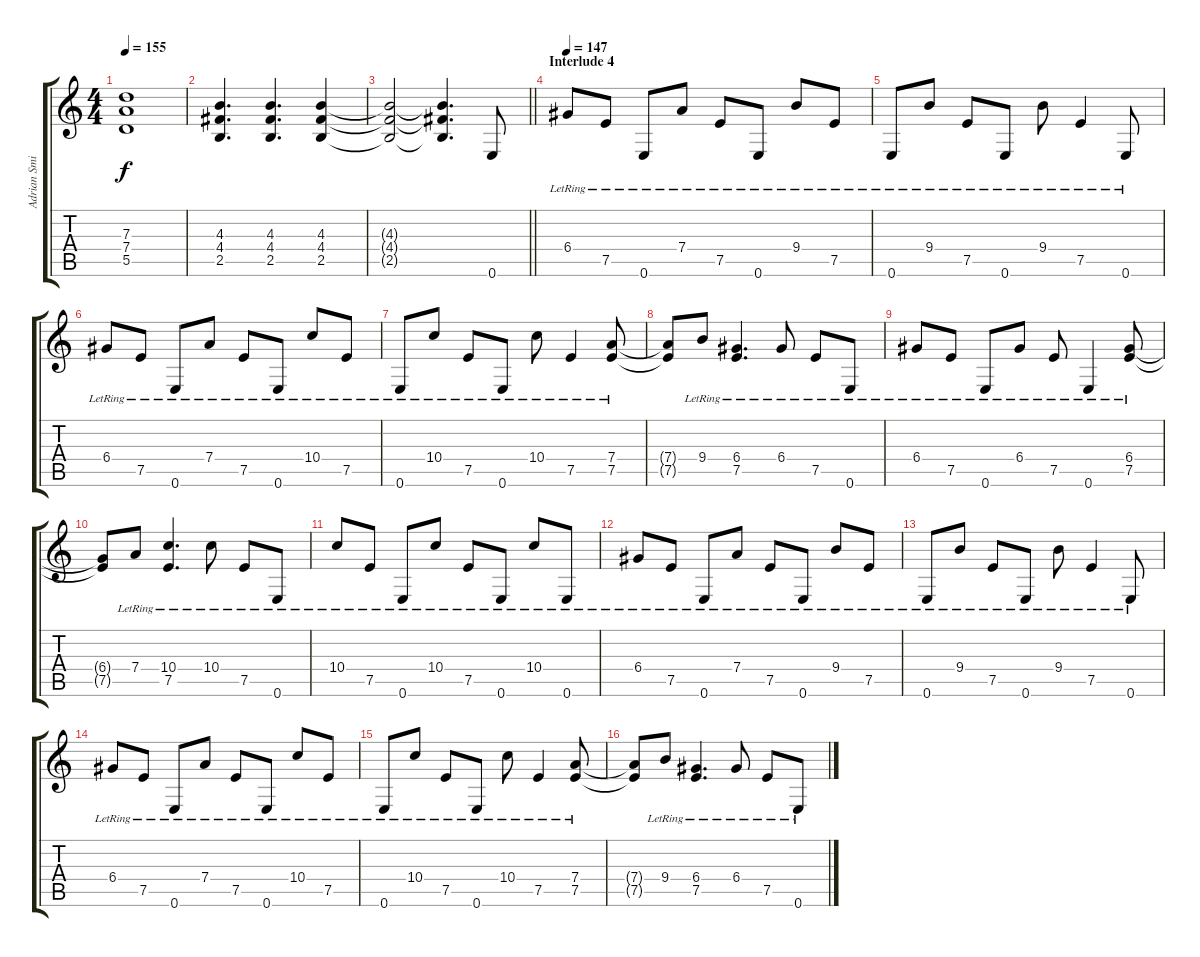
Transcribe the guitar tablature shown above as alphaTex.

\track ("Adrian Smith" "Adrian Smi") {instrument overdrivenguitar}
\staff {score tabs}
\tuning (E4 B3 G3 D3 A2 E2) {hide}
\ts (4 4)
\tempo 155
\clef g2
\ks c
(7.3{t} 7.4{t} 5.5{t}).1{dy f} |
(4.3 4.4 2.5).4{d} (4.3 4.4 2.5).4{d} (4.3 4.4 2.5).4 |
\barLineRight lightlight
(4.3{t} 4.4{t} 2.5{t}).2 (4.3{t} 4.4{t} 2.5{t}).4{d} 0.6.8{instrument electricguitarclean} |
\section ("" "Interlude 4")
\tempo 147
6.4{lr}.8{volume 16} 7.5{lr}.8 0.6{lr}.8 7.4{lr}.8 7.5{lr}.8 0.6{lr}.8 9.4{lr}.8 7.5{lr}.8 |
0.6{lr}.8 9.4{lr}.8 7.5{lr}.8 0.6{lr}.8 9.4{lr}.8 7.5{lr}.4 0.6{lr}.8 |
6.4{lr}.8 7.5{lr}.8 0.6{lr}.8 7.4{lr}.8 7.5{lr}.8 0.6{lr}.8 10.4{lr}.8 7.5{lr}.8 |
0.6{lr}.8 10.4{lr}.8 7.5{lr}.8 0.6{lr}.8 10.4{lr}.8 7.5{lr}.4 (7.4{lr} 7.5{lr}).8 |
(7.4{t} 7.5{t}).8 9.4{lr}.8 (6.4{lr} 7.5{lr}).4{d} 6.4{lr}.8 7.5{lr}.8 0.6{lr}.8 |
6.4{lr}.8 7.5{lr}.8 0.6{lr}.8 6.4{lr}.8 7.5{lr}.8 0.6{lr}.4 (6.4{lr} 7.5{lr}).8 |
(6.4{t} 7.5{t}).8 7.4{lr}.8 (10.4{lr} 7.5{lr}).4{d} 10.4{lr}.8 7.5{lr}.8 0.6{lr}.8 |
10.4{lr}.8 7.5{lr}.8 0.6{lr}.8 10.4{lr}.8 7.5{lr}.8 0.6{lr}.8 10.4{lr}.8 0.6{lr}.8 |
6.4{lr}.8 7.5{lr}.8 0.6{lr}.8 7.4{lr}.8 7.5{lr}.8 0.6{lr}.8 9.4{lr}.8 7.5{lr}.8 |
0.6{lr}.8 9.4{lr}.8 7.5{lr}.8 0.6{lr}.8 9.4{lr}.8 7.5{lr}.4 0.6{lr}.8 |
6.4{lr}.8 7.5{lr}.8 0.6{lr}.8 7.4{lr}.8 7.5{lr}.8 0.6{lr}.8 10.4{lr}.8 7.5{lr}.8 |
0.6{lr}.8 10.4{lr}.8 7.5{lr}.8 0.6{lr}.8 10.4{lr}.8 7.5{lr}.4 (7.4{lr} 7.5{lr}).8 |
(7.4{t} 7.5{t}).8 9.4{lr}.8 (6.4{lr} 7.5{lr}).4{d} 6.4{lr}.8 7.5{lr}.8 0.6{lr}.8
